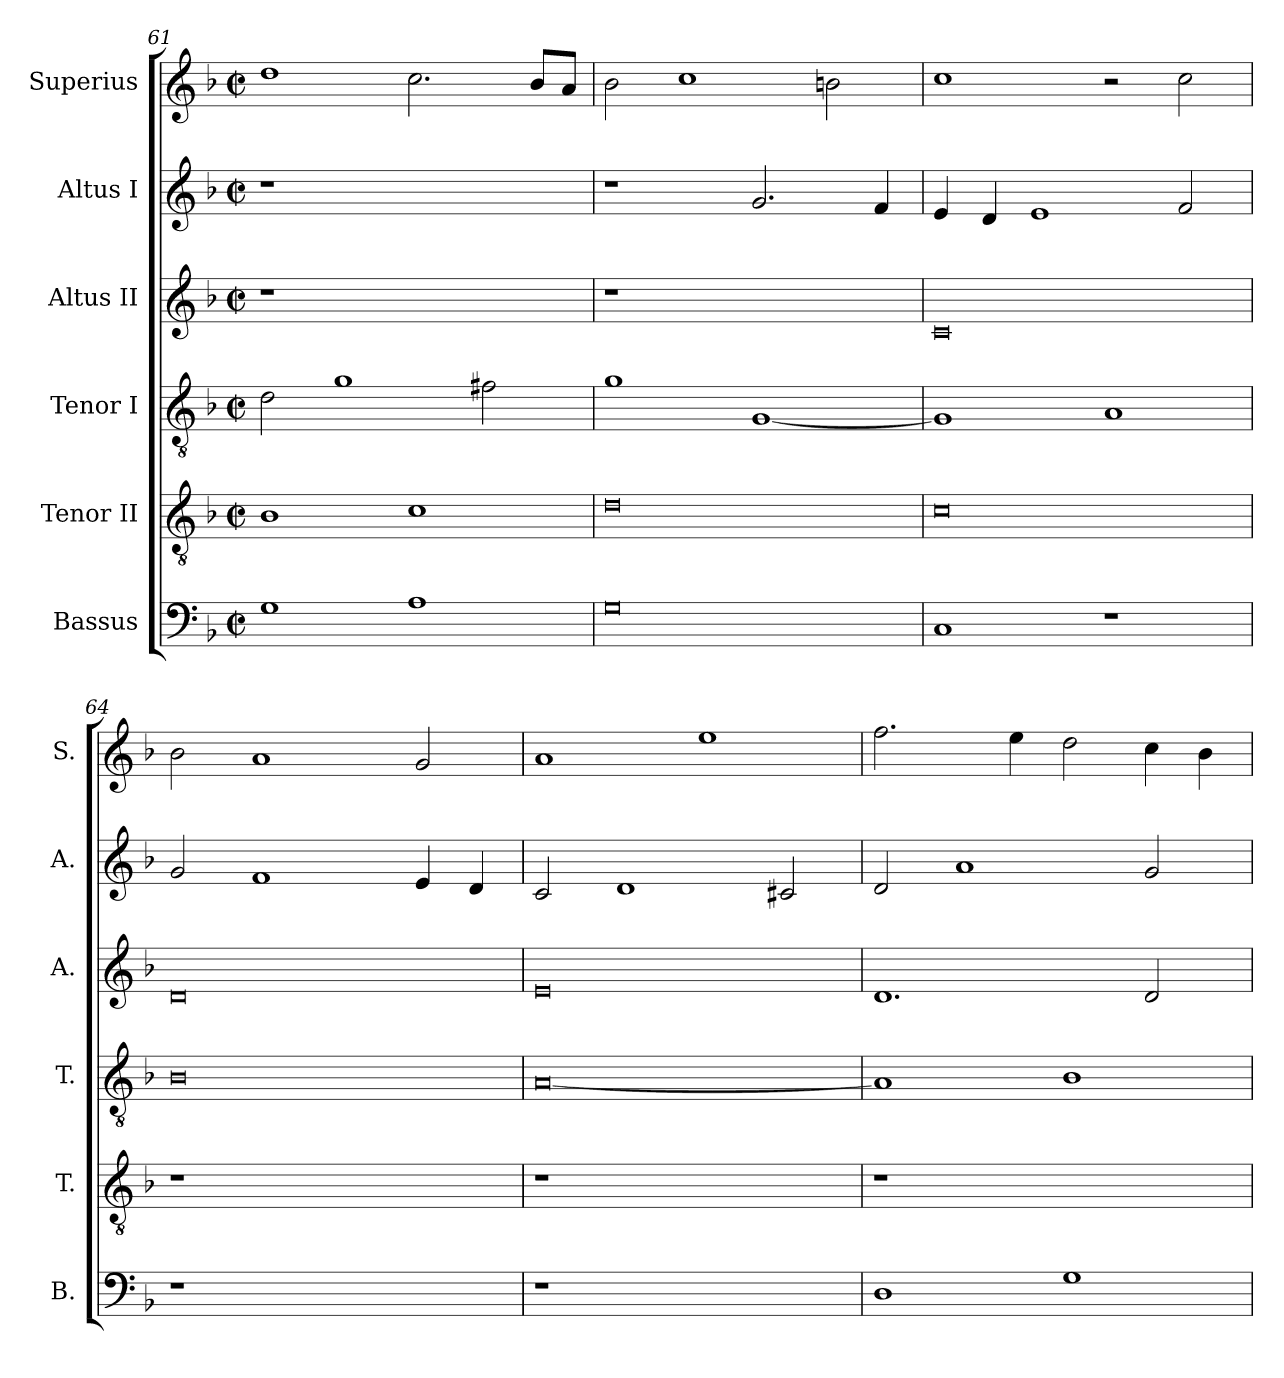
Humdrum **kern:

**kern	**kern	**kern	**kern	**kern	**kern
*part6	*part5	*part4	*part3	*part2	*part1
*staff6	*staff5	*staff4	*staff3	*staff2	*staff1
*I"Bassus	*I"Tenor II	*I"Tenor I	*I"Altus II	*I"Altus I	*I"Superius
*I'B.	*I'T.	*I'T.	*I'A.	*I'A.	*I'S.
!!LO:LB:g=z
*clefF4	*clefGv2	*clefGv2	*clefG2	*clefG2	*clefG2
*	*ITrd7c12	*ITrd7c12	*	*	*
*k[b-]	*k[b-]	*k[b-]	*k[b-]	*k[b-]	*k[b-]
*F:	*F:	*F:	*F:	*F:	*F:
*M2/2	*M2/2	*M2/2	*M2/2	*M2/2	*M2/2
*met(c|)	*met(c|)	*met(c|)	*met(c|)	*met(c|)	*met(c|)
=61	=61	=61	=61	=61	=61
!	!	!	!LO:N:vis=1	!LO:N:vis=1	!
1Gi	1BB-i	2Di\	1r	1r	1ddi
.	.	1Gi	.	.	.
1Ai	1Ci	.	1ryy	1ryy	2.cci\
.	.	2F#Xi\	.	.	.
.	.	.	.	.	8b-i/L
.	.	.	.	.	8ai/J
=62	=62	=62	=62	=62	=62
!	!	!	!LO:N:vis=1	!	!
0Gi	0Di	1Gi	1r	1r	2b-i\
.	.	.	.	.	1cci
.	.	[<1GGi	1ryy	2.gi/	.
.	.	.	.	.	2bni\
.	.	.	.	4fi/	.
=63	=63	=63	=63	=63	=63
1Ci	0Ci	1GGi]	0ci	4ei/	1cci
.	.	.	.	4di/	.
.	.	.	.	1ei	.
1r	.	1AAi	.	.	2r
.	.	.	.	2fi/	2cci\
=64	=64	=64	=64	=64	=64
!LO:N:vis=1	!LO:N:vis=1	!	!	!	!
1r	1r	0BB-i	0di	2gi/	2b-i\
.	.	.	.	1fi	1ai
1ryy	1ryy	.	.	.	.
.	.	.	.	4ei/	2gi/
.	.	.	.	4di/	.
=65	=65	=65	=65	=65	=65
!LO:N:vis=1	!LO:N:vis=1	!	!	!	!
1r	1r	[<0AAi	0ei	2ci/	1ai
.	.	.	.	1di	.
1ryy	1ryy	.	.	.	1eei
.	.	.	.	2c#Xi/	.
!!LO:PB:g=z
=66	=66	=66	=66	=66	=66
!	!LO:N:vis=1	!	!	!	!
1Di	1r	1AAi]	1.di	2di/	2.ffi\
.	.	.	.	1ai	.
.	.	.	.	.	4eei\
1Gi	1ryy	1BB-i	.	.	2ddi\
.	.	.	2di/	2gi/	4cci\
.	.	.	.	.	4b-i\
=	=	=	=	=	=
*-	*-	*-	*-	*-	*-
